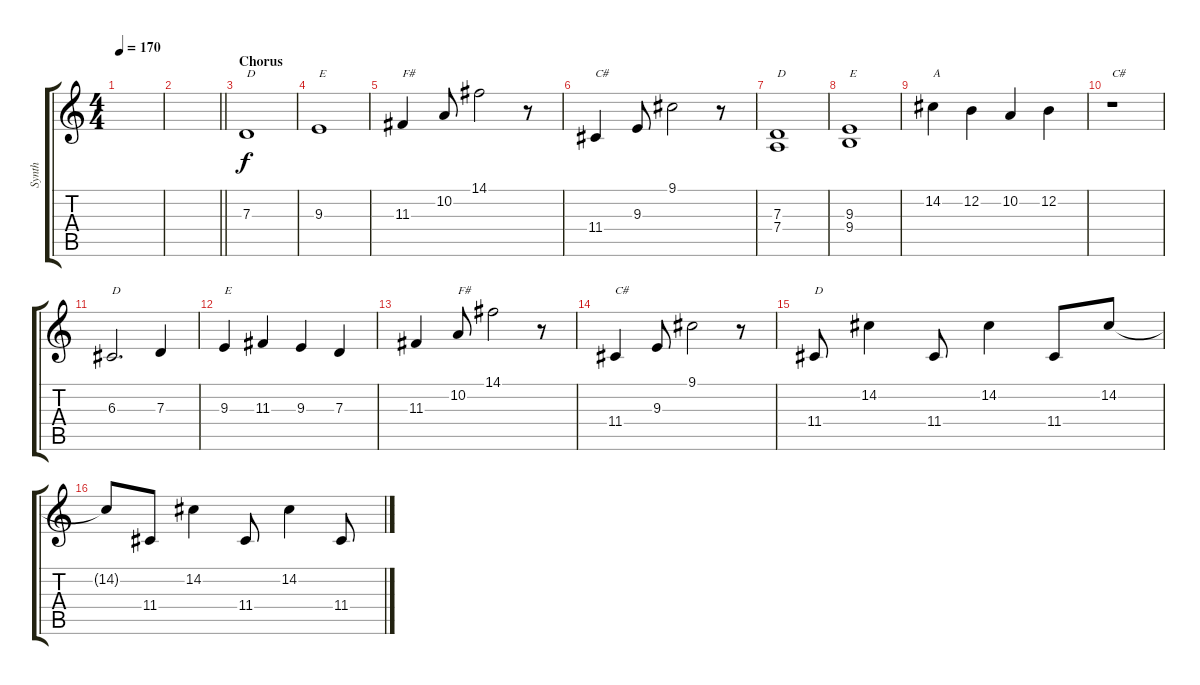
\track ("Synth" "Synth") {instrument lead2sawtooth}
\staff {score tabs}
\tuning (E4 B3 G3 D3 A2 E2) {hide}
\ts (4 4)
\tempo 170
\clef g2
\ks c
|
\barLineRight lightlight
|
\section ("" "Chorus")
7.3.1{txt "D"} |
9.3.1{txt "E"} |
11.3.4{txt "F#"} 10.2.8 14.1.2 r.8 |
11.4.4{txt "C#"} 9.3.8 9.1.2 r.8 |
(7.3 7.4).1{txt "D"} |
(9.3 9.4).1{txt "E"} |
14.2.4{txt "A"} 12.2.4 10.2.4 12.2.4 |
r.1{txt "C#"} |
6.3.2{d txt "D"} 7.3.4 |
9.3.4{txt "E"} 11.3.4 9.3.4 7.3.4 |
11.3.4 10.2.8{txt "F#"} 14.1.2 r.8 |
11.4.4{txt "C#"} 9.3.8 9.1.2 r.8 |
11.4.8{txt "D"} 14.2.4 11.4.8 14.2.4 11.4.8 14.2.8 |
14.2{t}.8 11.4.8 14.2.4 11.4.8 14.2.4 11.4.8
